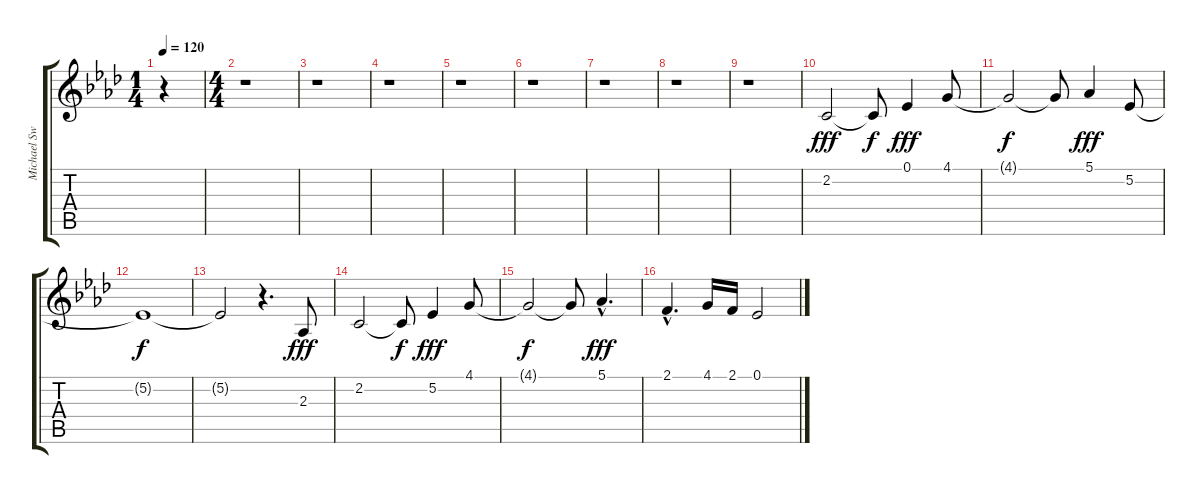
\track ("Michael Sweet" "Michael Sw") {instrument synthvoice}
\staff {score tabs}
\tuning (Eb4 Bb3 Gb3 Db3 Ab2 Eb2) {hide}
\ts (1 4)
\tempo 120
\clef g2
\ks ab
r.4{dy fff instrument synthvoice} |
\ts (4 4)
r.1 |
r.1 |
r.1 |
r.1 |
r.1 |
r.1 |
r.1 |
r.1 |
2.2.2 2.2{t}.8{dy f} 0.1.4{dy fff} 4.1.8 |
4.1{t}.2{dy f} 4.1{t}.8 5.1.4{dy fff} 5.2.8 |
5.2{t}.1{dy f} |
5.2{t}.2 r.4{d} 2.3.8{dy fff} |
2.2.2 2.2{t}.8{dy f} 5.2.4{dy fff} 4.1.8 |
4.1{t}.2{dy f} 4.1{t}.8 5.1{hac}.4{d dy fff} |
2.1{hac}.4{d} 4.1.16 2.1.16 0.1.2
